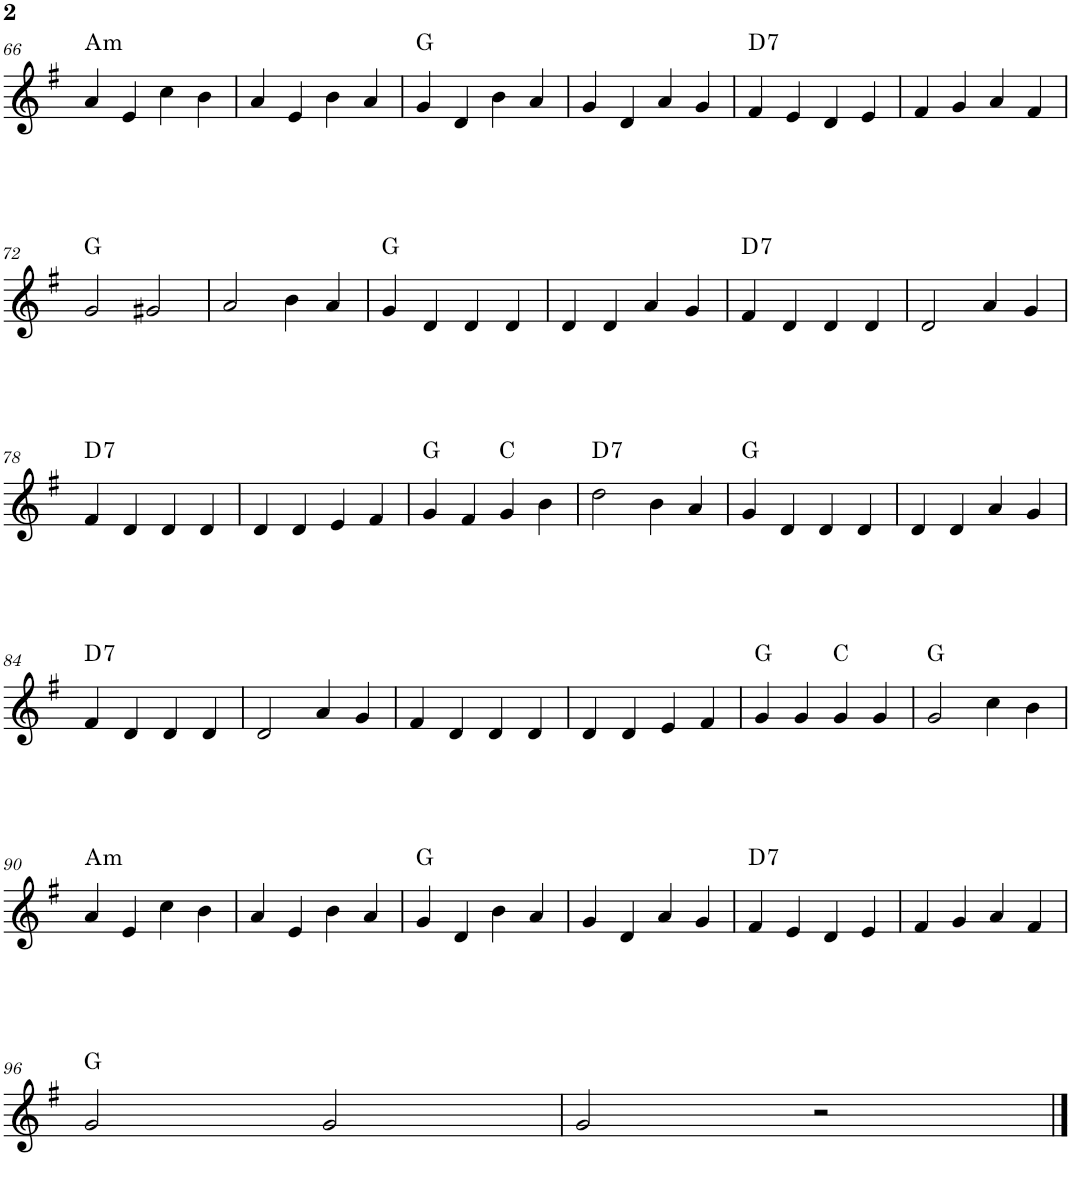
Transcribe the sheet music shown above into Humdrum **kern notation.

**kern	**harte
*part1	*part1
*staff1	*
*I"Piano	*
*I'Pno.	*
!!LO:PB:g=z
*clefG2	*
*k[f#]	*
*M2/2	*
*met(c|)	*
=66	=66
!	!LO:H:kt=m
4a/	A:min
4e/	.
4cc\	.
4b\	.
=67	=67
4a/	.
4e/	.
4b\	.
4a/	.
=68	=68
4g/	G:maj
4d/	.
4b\	.
4a/	.
=69	=69
4g/	.
4d/	.
4a/	.
4g/	.
=70	=70
!	!LO:H:kt=7
4f#/	D:7
4e/	.
4d/	.
4e/	.
=71	=71
4f#/	.
4g/	.
4a/	.
4f#/	.
!!LO:LB:g=z
=72	=72
2g/	G:maj
2g#X/	.
=73	=73
2a/	.
4b\	.
4a/	.
=74	=74
4g/	G:maj
4d/	.
4d/	.
4d/	.
=75	=75
4d/	.
4d/	.
4a/	.
4g/	.
=76	=76
!	!LO:H:kt=7
4f#/	D:7
4d/	.
4d/	.
4d/	.
=77	=77
2d/	.
4a/	.
4g/	.
!!LO:LB:g=z
=78	=78
!	!LO:H:kt=7
4f#/	D:7
4d/	.
4d/	.
4d/	.
=79	=79
4d/	.
4d/	.
4e/	.
4f#/	.
=80	=80
4g/	G:maj
4f#/	.
4g/	C:maj
4b\	.
=81	=81
!	!LO:H:kt=7
2dd\	D:7
4b\	.
4a/	.
=82	=82
4g/	G:maj
4d/	.
4d/	.
4d/	.
=83	=83
4d/	.
4d/	.
4a/	.
4g/	.
!!LO:LB:g=z
=84	=84
!	!LO:H:kt=7
4f#/	D:7
4d/	.
4d/	.
4d/	.
=85	=85
2d/	.
4a/	.
4g/	.
=86	=86
4f#/	.
4d/	.
4d/	.
4d/	.
=87	=87
4d/	.
4d/	.
4e/	.
4f#/	.
=88	=88
4g/	G:maj
4g/	.
4g/	C:maj
4g/	.
=89	=89
2g/	G:maj
4cc\	.
4b\	.
!!LO:LB:g=z
=90	=90
!	!LO:H:kt=m
4a/	A:min
4e/	.
4cc\	.
4b\	.
=91	=91
4a/	.
4e/	.
4b\	.
4a/	.
=92	=92
4g/	G:maj
4d/	.
4b\	.
4a/	.
=93	=93
4g/	.
4d/	.
4a/	.
4g/	.
=94	=94
!	!LO:H:kt=7
4f#/	D:7
4e/	.
4d/	.
4e/	.
=95	=95
4f#/	.
4g/	.
4a/	.
4f#/	.
!!LO:LB:g=z
=96	=96
2g/	G:maj
2g/	.
=97	=97
2g/	.
2r	.
==	==
*-	*-
